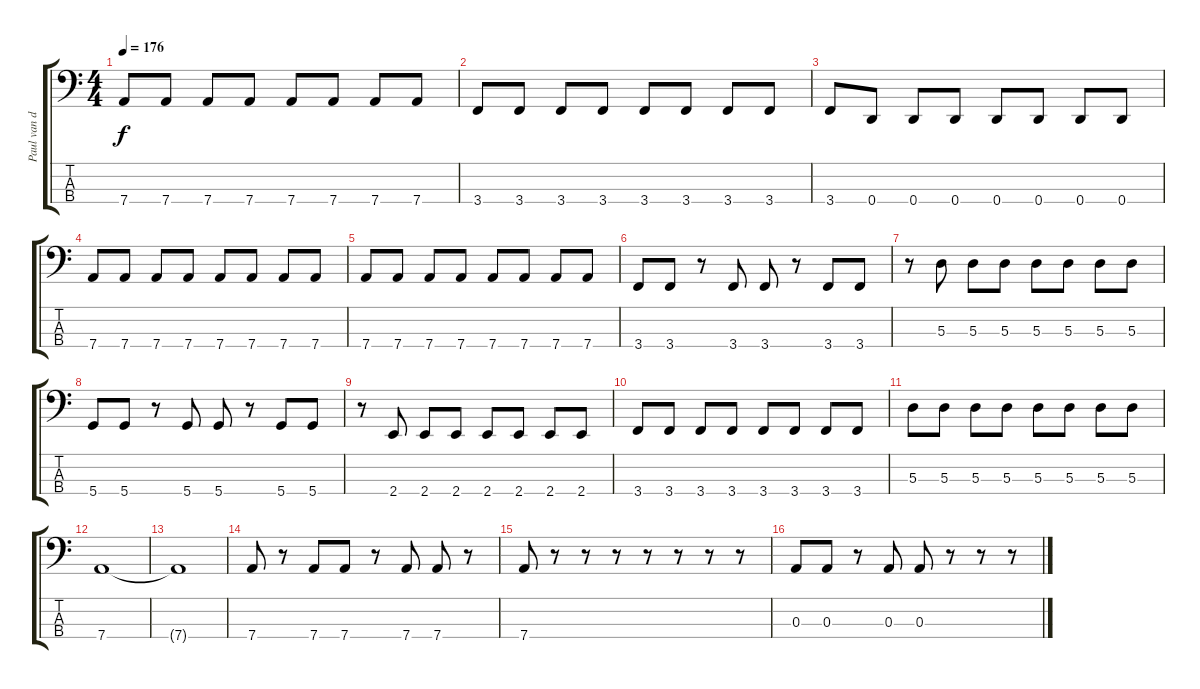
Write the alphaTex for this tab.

\track ("Paul van der Walt" "Paul van d") {instrument slapbass1}
\staff {score tabs}
\tuning (G2 D2 A1 D1) {hide}
\ts (4 4)
\tempo 176
\clef f4
\ks c
7.4.8{dy f} 7.4.8 7.4.8 7.4.8 7.4.8 7.4.8 7.4.8 7.4.8 |
3.4.8 3.4.8 3.4.8 3.4.8 3.4.8 3.4.8 3.4.8 3.4.8 |
3.4.8 0.4.8 0.4.8 0.4.8 0.4.8 0.4.8 0.4.8 0.4.8 |
7.4.8 7.4.8 7.4.8 7.4.8 7.4.8 7.4.8 7.4.8 7.4.8 |
7.4.8 7.4.8 7.4.8 7.4.8 7.4.8 7.4.8 7.4.8 7.4.8 |
3.4.8 3.4.8 r.8 3.4.8 3.4.8 r.8 3.4.8 3.4.8 |
r.8 5.3.8 5.3.8 5.3.8 5.3.8 5.3.8 5.3.8 5.3.8 |
5.4.8 5.4.8 r.8 5.4.8 5.4.8 r.8 5.4.8 5.4.8 |
r.8 2.4.8 2.4.8 2.4.8 2.4.8 2.4.8 2.4.8 2.4.8 |
3.4.8 3.4.8 3.4.8 3.4.8 3.4.8 3.4.8 3.4.8 3.4.8 |
5.3.8 5.3.8 5.3.8 5.3.8 5.3.8 5.3.8 5.3.8 5.3.8 |
7.4.1 |
7.4{t}.1 |
7.4.8 r.8 7.4.8 7.4.8 r.8 7.4.8 7.4.8 r.8 |
7.4.8 r.8 r.8 r.8 r.8 r.8 r.8 r.8 |
0.3.8 0.3.8 r.8 0.3.8 0.3.8 r.8 r.8 r.8
